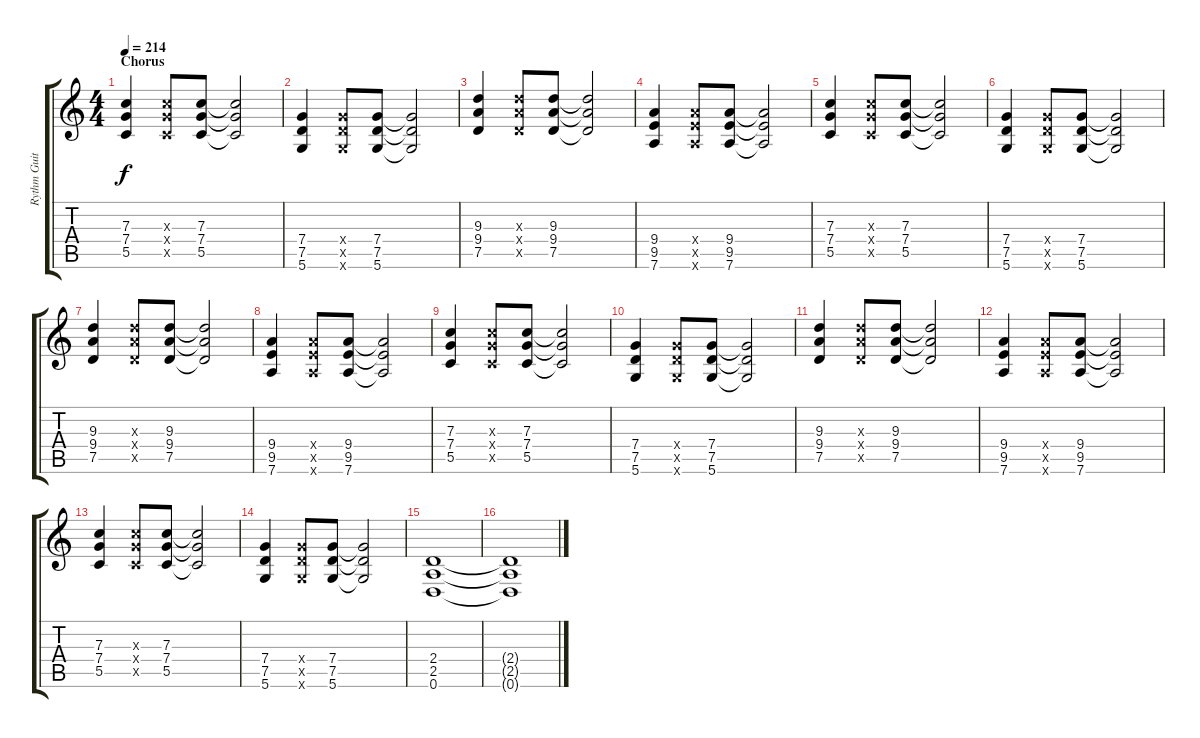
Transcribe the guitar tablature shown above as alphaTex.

\track ("Rythm Guitar II" "Rythm Guit") {instrument overdrivenguitar}
\staff {score tabs}
\tuning (D4 A3 F3 C3 G2 D2) {hide}
\ts (4 4)
\section ("" "Chorus")
\tempo 214
\clef g2
\ks c
(7.3 7.4 5.5).4{dy f} (7.3{x} 7.4{x} 5.5{x}).8 (7.3 7.4 5.5).8 (7.3{t} 7.4{t} 5.5{t}).2 |
(7.4 7.5 5.6).4 (7.4{x} 7.5{x} 5.6{x}).8 (7.4 7.5 5.6).8 (7.4{t} 7.5{t} 5.6{t}).2 |
(9.3 9.4 7.5).4 (9.3{x} 9.4{x} 7.5{x}).8 (9.3 9.4 7.5).8 (9.3{t} 9.4{t} 7.5{t}).2 |
(9.4 9.5 7.6).4 (9.4{x} 9.5{x} 7.6{x}).8 (9.4 9.5 7.6).8 (9.4{t} 9.5{t} 7.6{t}).2 |
(7.3 7.4 5.5).4 (7.3{x} 7.4{x} 5.5{x}).8 (7.3 7.4 5.5).8 (7.3{t} 7.4{t} 5.5{t}).2 |
(7.4 7.5 5.6).4 (7.4{x} 7.5{x} 5.6{x}).8 (7.4 7.5 5.6).8 (7.4{t} 7.5{t} 5.6{t}).2 |
(9.3 9.4 7.5).4 (9.3{x} 9.4{x} 7.5{x}).8 (9.3 9.4 7.5).8 (9.3{t} 9.4{t} 7.5{t}).2 |
(9.4 9.5 7.6).4 (9.4{x} 9.5{x} 7.6{x}).8 (9.4 9.5 7.6).8 (9.4{t} 9.5{t} 7.6{t}).2 |
(7.3 7.4 5.5).4 (7.3{x} 7.4{x} 5.5{x}).8 (7.3 7.4 5.5).8 (7.3{t} 7.4{t} 5.5{t}).2 |
(7.4 7.5 5.6).4 (7.4{x} 7.5{x} 5.6{x}).8 (7.4 7.5 5.6).8 (7.4{t} 7.5{t} 5.6{t}).2 |
(9.3 9.4 7.5).4 (9.3{x} 9.4{x} 7.5{x}).8 (9.3 9.4 7.5).8 (9.3{t} 9.4{t} 7.5{t}).2 |
(9.4 9.5 7.6).4 (9.4{x} 9.5{x} 7.6{x}).8 (9.4 9.5 7.6).8 (9.4{t} 9.5{t} 7.6{t}).2 |
(7.3 7.4 5.5).4 (7.3{x} 7.4{x} 5.5{x}).8 (7.3 7.4 5.5).8 (7.3{t} 7.4{t} 5.5{t}).2 |
(7.4 7.5 5.6).4 (7.4{x} 7.5{x} 5.6{x}).8 (7.4 7.5 5.6).8 (7.4{t} 7.5{t} 5.6{t}).2 |
(2.4 2.5 0.6).1 |
(2.4{t} 2.5{t} 0.6{t}).1
